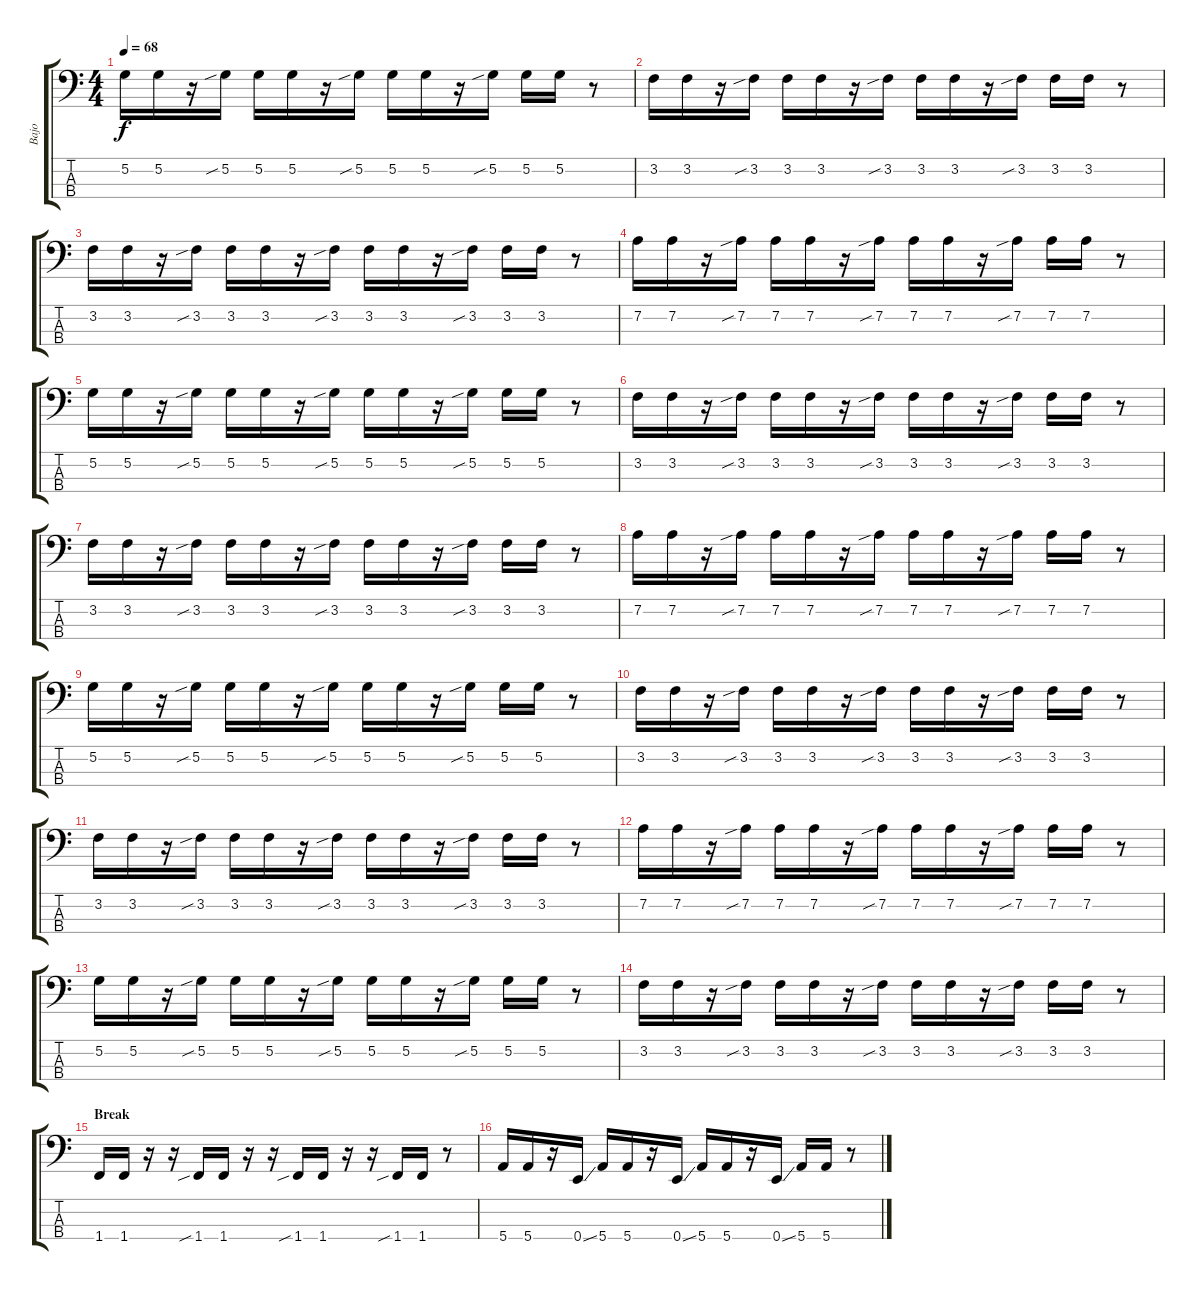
\track ("Bajo" "Bajo") {instrument electricbassfinger}
\staff {score tabs}
\tuning (G2 D2 A1 E1) {hide}
\ts (4 4)
\tempo 68
\clef f4
\ks c
5.2.16{dy f} 5.2.16 r.16 5.2{sib}.16 5.2.16 5.2.16 r.16 5.2{sib}.16 5.2.16 5.2.16 r.16 5.2{sib}.16 5.2.16 5.2.16 r.8 |
3.2.16 3.2.16 r.16 3.2{sib}.16 3.2.16 3.2.16 r.16 3.2{sib}.16 3.2.16 3.2.16 r.16 3.2{sib}.16 3.2.16 3.2.16 r.8 |
3.2.16 3.2.16 r.16 3.2{sib}.16 3.2.16 3.2.16 r.16 3.2{sib}.16 3.2.16 3.2.16 r.16 3.2{sib}.16 3.2.16 3.2.16 r.8 |
7.2.16 7.2.16 r.16 7.2{sib}.16 7.2.16 7.2.16 r.16 7.2{sib}.16 7.2.16 7.2.16 r.16 7.2{sib}.16 7.2.16 7.2.16 r.8 |
5.2.16 5.2.16 r.16 5.2{sib}.16 5.2.16 5.2.16 r.16 5.2{sib}.16 5.2.16 5.2.16 r.16 5.2{sib}.16 5.2.16 5.2.16 r.8 |
3.2.16 3.2.16 r.16 3.2{sib}.16 3.2.16 3.2.16 r.16 3.2{sib}.16 3.2.16 3.2.16 r.16 3.2{sib}.16 3.2.16 3.2.16 r.8 |
3.2.16 3.2.16 r.16 3.2{sib}.16 3.2.16 3.2.16 r.16 3.2{sib}.16 3.2.16 3.2.16 r.16 3.2{sib}.16 3.2.16 3.2.16 r.8 |
7.2.16 7.2.16 r.16 7.2{sib}.16 7.2.16 7.2.16 r.16 7.2{sib}.16 7.2.16 7.2.16 r.16 7.2{sib}.16 7.2.16 7.2.16 r.8 |
5.2.16 5.2.16 r.16 5.2{sib}.16 5.2.16 5.2.16 r.16 5.2{sib}.16 5.2.16 5.2.16 r.16 5.2{sib}.16 5.2.16 5.2.16 r.8 |
3.2.16 3.2.16 r.16 3.2{sib}.16 3.2.16 3.2.16 r.16 3.2{sib}.16 3.2.16 3.2.16 r.16 3.2{sib}.16 3.2.16 3.2.16 r.8 |
3.2.16 3.2.16 r.16 3.2{sib}.16 3.2.16 3.2.16 r.16 3.2{sib}.16 3.2.16 3.2.16 r.16 3.2{sib}.16 3.2.16 3.2.16 r.8 |
7.2.16 7.2.16 r.16 7.2{sib}.16 7.2.16 7.2.16 r.16 7.2{sib}.16 7.2.16 7.2.16 r.16 7.2{sib}.16 7.2.16 7.2.16 r.8 |
5.2.16 5.2.16 r.16 5.2{sib}.16 5.2.16 5.2.16 r.16 5.2{sib}.16 5.2.16 5.2.16 r.16 5.2{sib}.16 5.2.16 5.2.16 r.8 |
3.2.16 3.2.16 r.16 3.2{sib}.16 3.2.16 3.2.16 r.16 3.2{sib}.16 3.2.16 3.2.16 r.16 3.2{sib}.16 3.2.16 3.2.16 r.8 |
\section ("" "Break")
1.4.16 1.4.16 r.16 r.16 1.4{sib}.16 1.4.16 r.16 r.16 1.4{sib}.16 1.4.16 r.16 r.16 1.4{sib}.16 1.4.16 r.8 |
5.4.16 5.4.16 r.16 0.4{ss}.16 5.4.16 5.4.16 r.16 0.4{ss}.16 5.4.16 5.4.16 r.16 0.4{ss}.16 5.4.16 5.4.16 r.8
